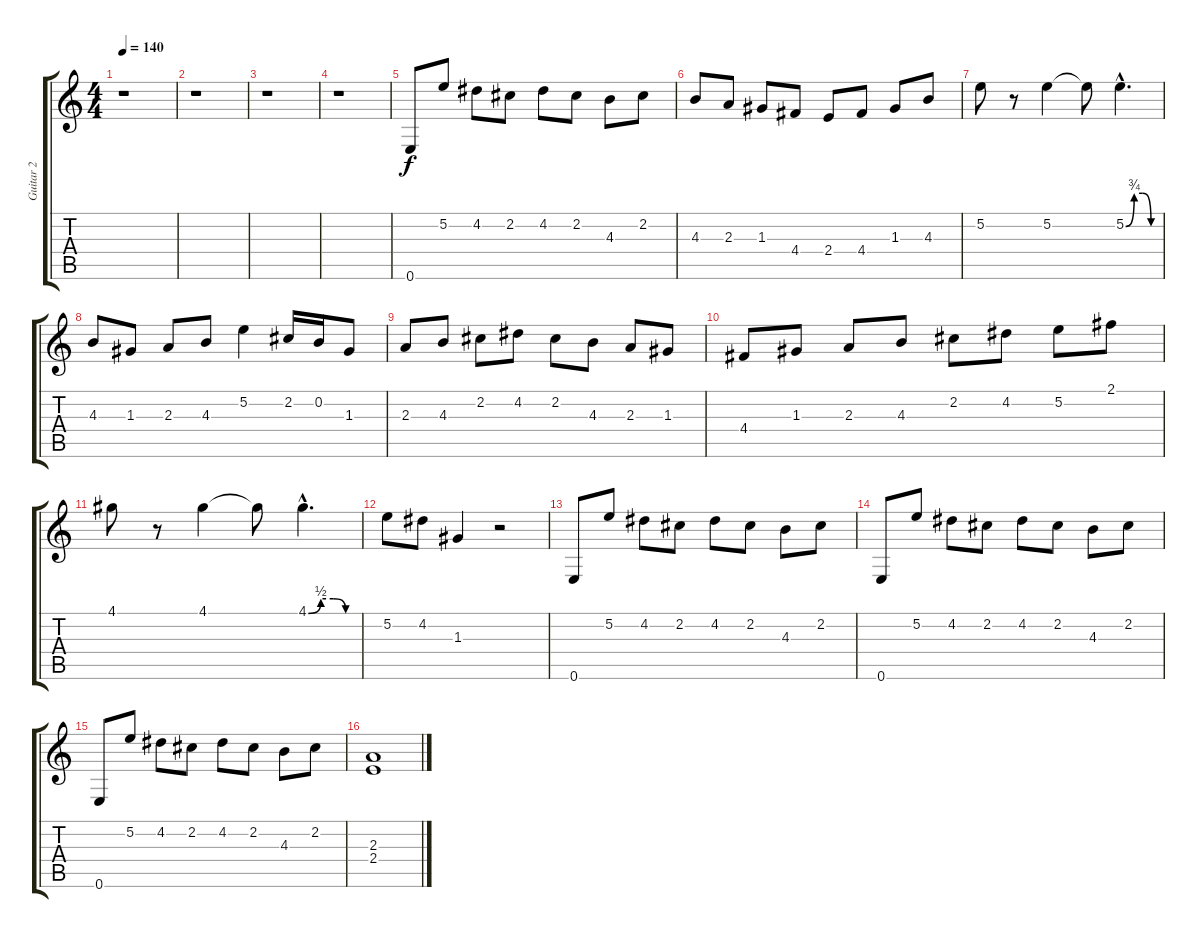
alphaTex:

\track ("Guitar 2" "Guitar 2") {instrument overdrivenguitar}
\staff {score tabs}
\tuning (E4 B3 G3 D3 A2 E2) {hide}
\ts (4 4)
\tempo 140
\clef g2
\ks c
r.1{dy f} |
r.1 |
r.1 |
r.1 |
0.6.8 5.2.8 4.2.8 2.2.8 4.2.8 2.2.8 4.3.8 2.2.8 |
4.3.8 2.3.8 1.3.8 4.4.8 2.4.8 4.4.8 1.3.8 4.3.8 |
5.2.8 r.8 5.2.4 5.2{t}.8 5.2{be (custom 0 0 15 3 30 3 45 0 60 0) hac}.4{d} |
4.3.8 1.3.8 2.3.8 4.3.8 5.2.4 2.2.16 0.2.16 1.3.8 |
2.3.8 4.3.8 2.2.8 4.2.8 2.2.8 4.3.8 2.3.8 1.3.8 |
4.4.8 1.3.8 2.3.8 4.3.8 2.2.8 4.2.8 5.2.8 2.1.8 |
4.1.8 r.8 4.1.4 4.1{t}.8 4.1{be (custom 0 0 15 2 30 2 45 0 60 0) hac}.4{d} |
5.2.8 4.2.8 1.3.4 r.2 |
0.6.8 5.2.8 4.2.8 2.2.8 4.2.8 2.2.8 4.3.8 2.2.8 |
0.6.8 5.2.8 4.2.8 2.2.8 4.2.8 2.2.8 4.3.8 2.2.8 |
0.6.8 5.2.8 4.2.8 2.2.8 4.2.8 2.2.8 4.3.8 2.2.8 |
(2.3 2.4).1
